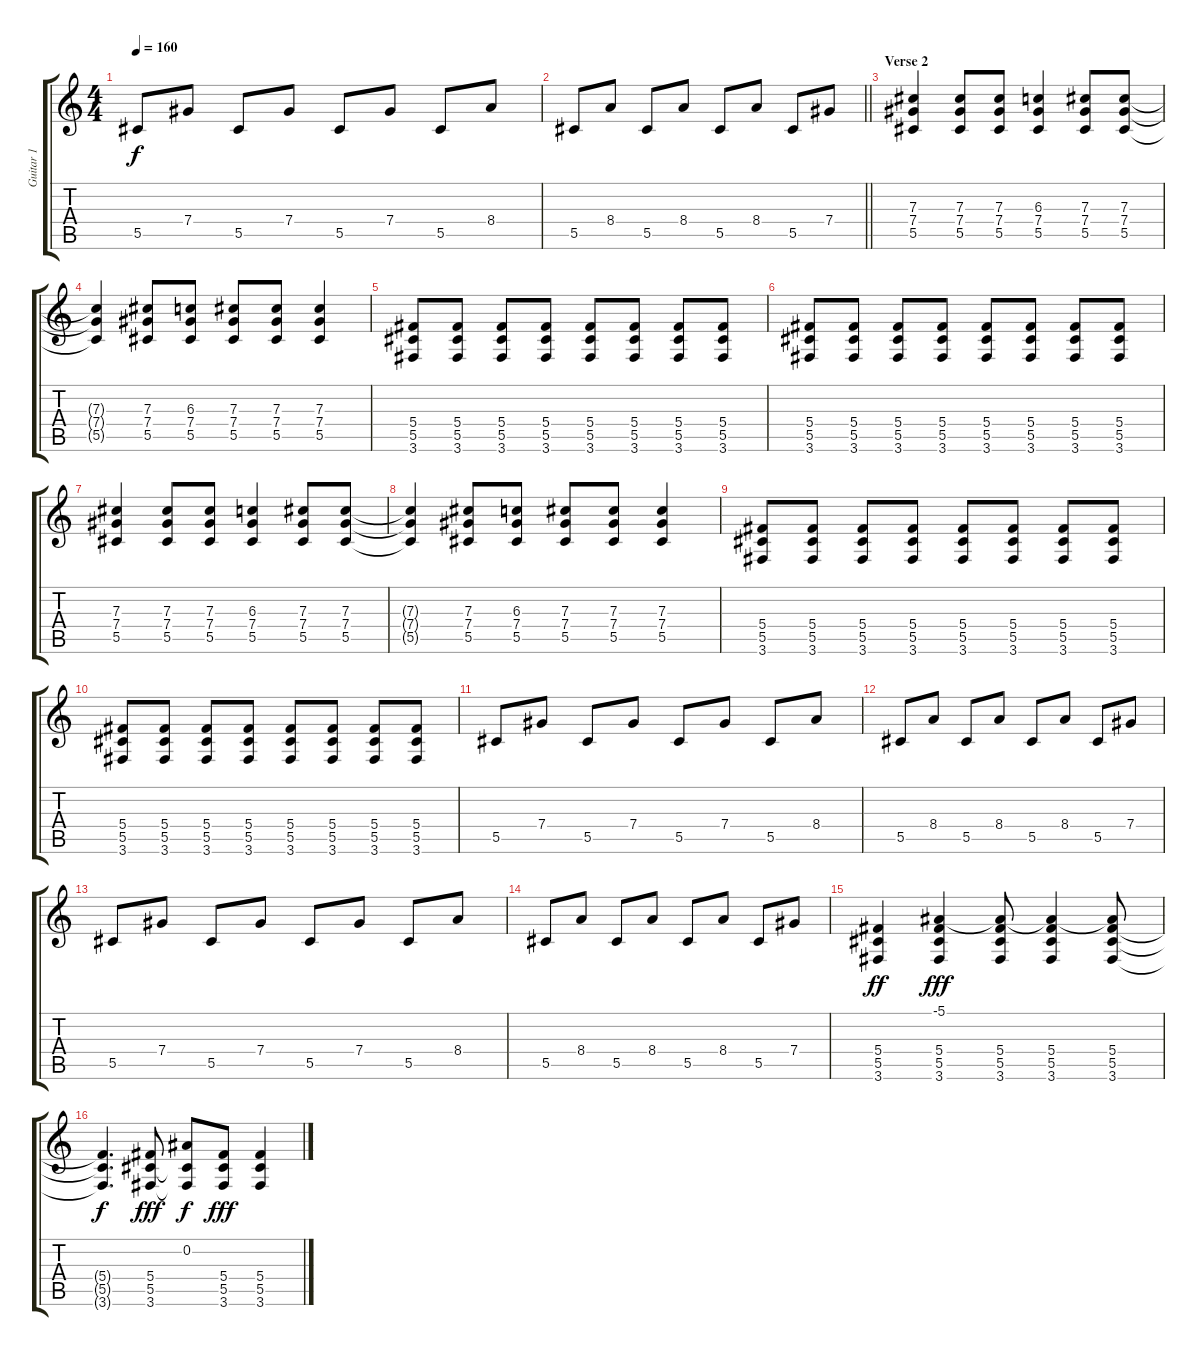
\track ("Guitar 1" "Guitar 1") {instrument overdrivenguitar}
\staff {score tabs}
\tuning (Eb4 Bb3 Gb3 Db3 Ab2 Eb2) {hide}
\ts (4 4)
\tempo 160
\clef g2
\ks c
5.5.8{dy f} 7.4.8 5.5.8 7.4.8 5.5.8 7.4.8 5.5.8 8.4.8 |
\barLineRight lightlight
5.5.8 8.4.8 5.5.8 8.4.8 5.5.8 8.4.8 5.5.8 7.4.8 |
\section ("" "Verse 2")
(7.3 7.4 5.5).4 (7.3 7.4 5.5).8 (7.3 7.4 5.5).8 (6.3 7.4 5.5).4 (7.3 7.4 5.5).8 (7.3 7.4 5.5).8 |
(7.3{t} 7.4{t} 5.5{t}).4 (7.3 7.4 5.5).8 (6.3 7.4 5.5).8 (7.3 7.4 5.5).8 (7.3 7.4 5.5).8 (7.3 7.4 5.5).4 |
(5.4 5.5 3.6).8 (5.4 5.5 3.6).8 (5.4 5.5 3.6).8 (5.4 5.5 3.6).8 (5.4 5.5 3.6).8 (5.4 5.5 3.6).8 (5.4 5.5 3.6).8 (5.4 5.5 3.6).8 |
(5.4 5.5 3.6).8 (5.4 5.5 3.6).8 (5.4 5.5 3.6).8 (5.4 5.5 3.6).8 (5.4 5.5 3.6).8 (5.4 5.5 3.6).8 (5.4 5.5 3.6).8 (5.4 5.5 3.6).8 |
(7.3 7.4 5.5).4 (7.3 7.4 5.5).8 (7.3 7.4 5.5).8 (6.3 7.4 5.5).4 (7.3 7.4 5.5).8 (7.3 7.4 5.5).8 |
(7.3{t} 7.4{t} 5.5{t}).4 (7.3 7.4 5.5).8 (6.3 7.4 5.5).8 (7.3 7.4 5.5).8 (7.3 7.4 5.5).8 (7.3 7.4 5.5).4 |
(5.4 5.5 3.6).8 (5.4 5.5 3.6).8 (5.4 5.5 3.6).8 (5.4 5.5 3.6).8 (5.4 5.5 3.6).8 (5.4 5.5 3.6).8 (5.4 5.5 3.6).8 (5.4 5.5 3.6).8 |
(5.4 5.5 3.6).8 (5.4 5.5 3.6).8 (5.4 5.5 3.6).8 (5.4 5.5 3.6).8 (5.4 5.5 3.6).8 (5.4 5.5 3.6).8 (5.4 5.5 3.6).8 (5.4 5.5 3.6).8 |
5.5.8{volume 14} 7.4.8 5.5.8 7.4.8 5.5.8 7.4.8 5.5.8 8.4.8 |
5.5.8 8.4.8 5.5.8 8.4.8 5.5.8 8.4.8 5.5.8 7.4.8 |
5.5.8 7.4.8 5.5.8 7.4.8 5.5.8 7.4.8 5.5.8 8.4.8 |
5.5.8 8.4.8 5.5.8 8.4.8 5.5.8 8.4.8 5.5.8 7.4.8 |
(5.4 5.5 3.6).4{dy ff} (-5.1 5.4 5.5 3.6).4{dy fff} (-5.1{t} 5.4 5.5 3.6).8 (-5.1{t} 5.4 5.5 3.6).4 (-5.1{t} 5.4 5.5 3.6).8 |
(5.4{t} 5.5{t} 3.6{t}).4{d dy f} (5.4 5.5 3.6).8{dy fff} (0.2 5.5{t} 3.6{t}).8{dy f} (5.4 5.5 3.6).8{dy fff} (5.4 5.5 3.6).4
